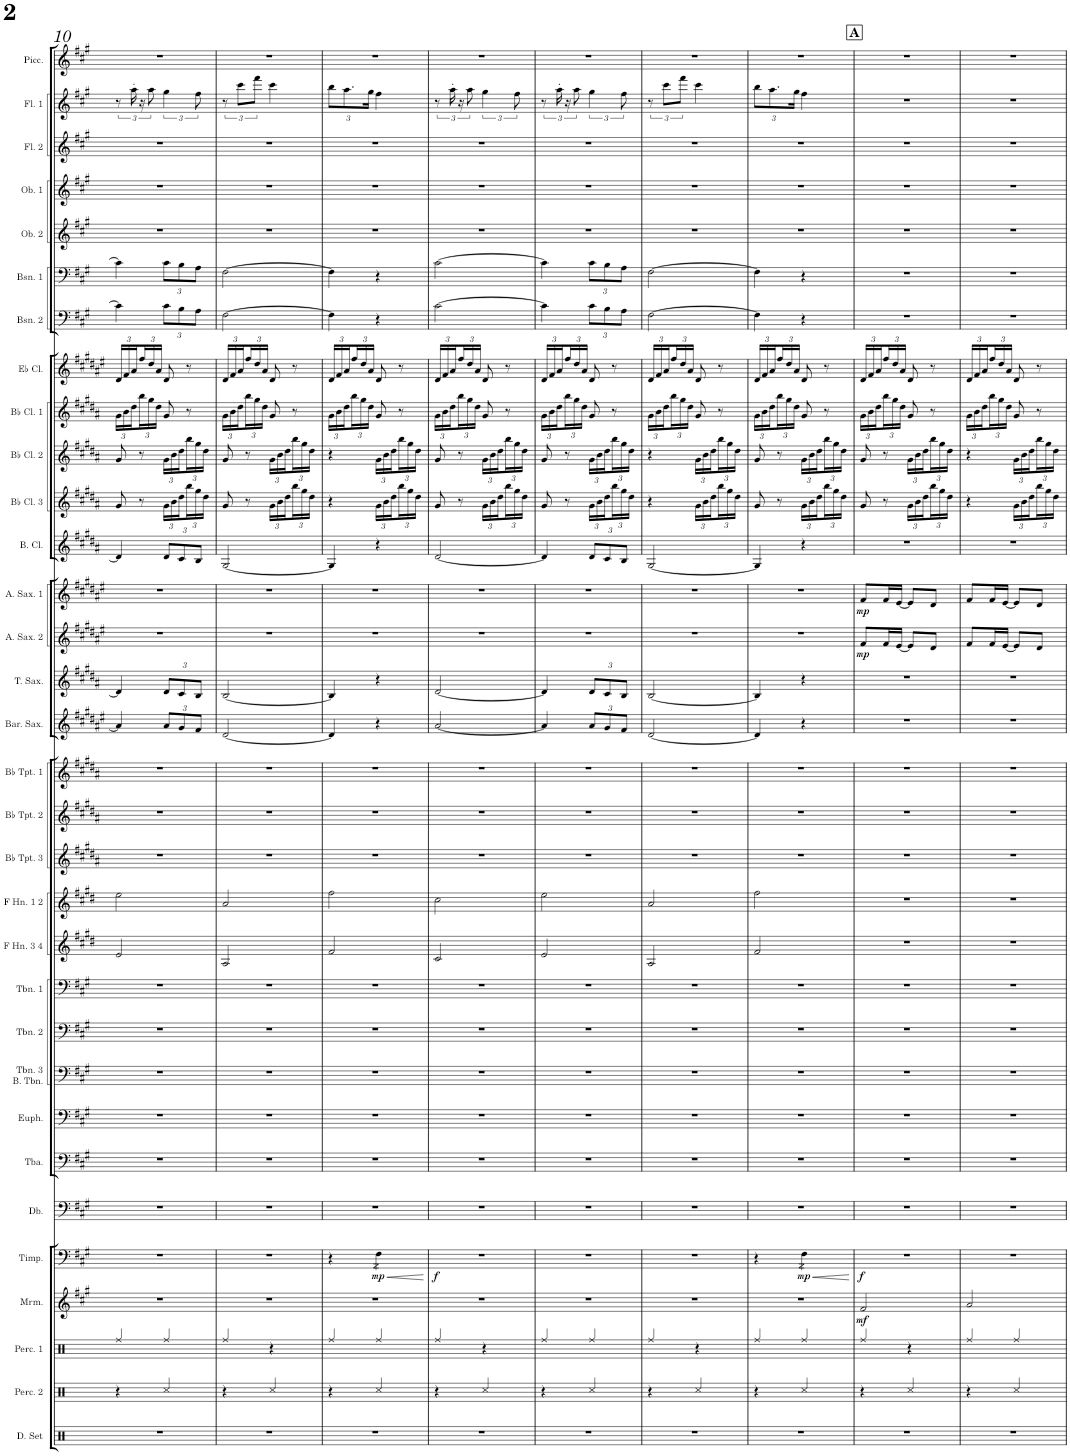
**kern	**kern	**kern	**kern	**dynam	**kern	**dynam	**kern	**kern	**kern	**kern	**kern	**kern	**kern	**kern	**kern	**kern	**kern	**kern	**kern	**kern	**dynam	**kern	**dynam	**kern	**kern	**kern	**kern	**kern	**kern	**kern	**kern	**kern	**kern	**kern	**kern
*part32	*part31	*part30	*part29	*part29	*part28	*part28	*part27	*part26	*part25	*part24	*part23	*part22	*part21	*part20	*part19	*part18	*part17	*part16	*part15	*part14	*part14	*part13	*part13	*part12	*part11	*part10	*part9	*part8	*part7	*part6	*part5	*part4	*part3	*part2	*part1
*staff32	*staff31	*staff30	*staff29	*staff29	*staff28	*staff28	*staff27	*staff26	*staff25	*staff24	*staff23	*staff22	*staff21	*staff20	*staff19	*staff18	*staff17	*staff16	*staff15	*staff14	*staff14	*staff13	*staff13	*staff12	*staff11	*staff10	*staff9	*staff8	*staff7	*staff6	*staff5	*staff4	*staff3	*staff2	*staff1
*I"Drumset	*I"Percussion 2	*I"Percussion 1	*I"Marimba	*	*I"Timpani	*	*I"Double Bass	*I"Tuba	*I"Euphonium	*I"Trombone 3 &amp; Bass Trombone	*I"Trombone 2	*I"Trombone 1	*I"F Horn 3 &amp; 4	*I"F Horn 1 &amp; 2	*I"Bb Trumpet 3	*I"Bb Trumpet 2	*I"Bb Trumpet 1	*I"Baritone Saxophone	*I"Tenor Saxophone	*I"Alto Saxophone 2	*	*I"Alto Saxophone 1	*	*I"Bass Clarinet	*I"Bb Clarinet 3	*I"Bb Clarinet 2	*I"Bb Clarinet 1	*I"Eb Clarinet	*I"Bassoon 2	*I"Bassoon 1	*I"Oboe 2	*I"Oboe 1	*I"Flute 2	*I"Flute 1	*I"Piccolo
*I'D. Set	*I'Perc. 2	*I'Perc. 1	*I'Mrm.	*	*I'Timp.	*	*I'Db.	*I'Tba.	*I'Euph.	*I'Tbn. 3 B. Tbn.	*I'Tbn. 2	*I'Tbn. 1	*I'F Hn. 3 4	*I'F Hn. 1 2	*I'Bb Tpt. 3	*I'Bb Tpt. 2	*I'Bb Tpt. 1	*I'Bar. Sax.	*I'T. Sax.	*I'A. Sax. 2	*	*I'A. Sax. 1	*	*I'B. Cl.	*I'Bb Cl. 3	*I'Bb Cl. 2	*I'Bb Cl. 1	*I'Eb Cl.	*I'Bsn. 2	*I'Bsn. 1	*I'Ob. 2	*I'Ob. 1	*I'Fl. 2	*I'Fl. 1	*I'Picc.
!!LO:PB:g=z
*clefX	*clefX	*clefX	*clefG2	*	*clefF4	*	*clefF4	*clefF4	*clefF4	*clefF4	*clefF4	*clefF4	*clefG2	*clefG2	*clefG2	*clefG2	*clefG2	*clefG2	*clefG2	*clefG2	*	*clefG2	*	*clefG2	*clefG2	*clefG2	*clefG2	*clefG2	*clefF4	*clefF4	*clefG2	*clefG2	*clefG2	*clefG2	*clefG2
*	*	*	*	*	*	*	*Trd7c12	*	*	*	*	*	*Trd4c7	*Trd4c7	*Trd1c2	*Trd1c2	*Trd1c2	*Trd12c21	*Trd8c14	*Trd5c9	*	*Trd5c9	*	*Trd8c14	*Trd1c2	*Trd1c2	*Trd1c2	*Trd1c2	*	*	*	*	*	*	*Trd-7c-12
*k[]	*k[]	*k[]	*k[f#c#g#]	*	*k[f#c#g#]	*	*k[f#c#g#]	*k[f#c#g#]	*k[f#c#g#]	*k[f#c#g#]	*k[f#c#g#]	*k[f#c#g#]	*k[f#c#g#d#]	*k[f#c#g#d#]	*k[f#c#g#d#a#]	*k[f#c#g#d#a#]	*k[f#c#g#d#a#]	*k[f#c#g#d#a#e#]	*k[f#c#g#d#a#]	*k[f#c#g#d#a#e#]	*	*k[f#c#g#d#a#e#]	*	*k[f#c#g#d#a#]	*k[f#c#g#d#a#]	*k[f#c#g#d#a#]	*k[f#c#g#d#a#]	*k[f#c#g#d#a#e#]	*k[f#c#g#]	*k[f#c#g#]	*k[f#c#g#]	*k[f#c#g#]	*k[f#c#g#]	*k[f#c#g#]	*k[f#c#g#]
*M2/4	*M2/4	*M2/4	*M2/4	*	*M2/4	*	*M2/4	*M2/4	*M2/4	*M2/4	*M2/4	*M2/4	*M2/4	*M2/4	*M2/4	*M2/4	*M2/4	*M2/4	*M2/4	*M2/4	*	*M2/4	*	*M2/4	*M2/4	*M2/4	*M2/4	*M2/4	*M2/4	*M2/4	*M2/4	*M2/4	*M2/4	*M2/4	*M2/4
*	*	*	*	*	*	*	*	*	*	*	*	*	*	*	*	*	*	*	*	*	*	*	*	*	*	*	*Xbrackettup	*Xbrackettup	*	*	*	*	*	*	*
=10	=10	=10	=10	=10	=10	=10	=10	=10	=10	=10	=10	=10	=10	=10	=10	=10	=10	=10	=10	=10	=10	=10	=10	=10	=10	=10	=10	=10	=10	=10	=10	=10	=10	=10	=10
2r	4r	4Rff/	2r	.	2r	.	2r	2r	2r	2r	2r	2r	2e/	2ee\	2r	2r	2r	4a#/]	4d#/]	2r	.	2r	.	4d#/]	8g#/	8g#/	24g#\LL	24d#/LL	4c#\]	4c#\]	2r	2r	2r	12r	2r
.	.	.	.	.	.	.	.	.	.	.	.	.	.	.	.	.	.	.	.	.	.	.	.	.	.	.	24b\	24f#/	.	.	.	.	.	.	.
.	.	.	.	.	.	.	.	.	.	.	.	.	.	.	.	.	.	.	.	.	.	.	.	.	.	.	24dd#\	24a#/	.	.	.	.	.	24aa'>\	.
.	.	.	.	.	.	.	.	.	.	.	.	.	.	.	.	.	.	.	.	.	.	.	.	.	8r	8r	24bb\	24ff#/	.	.	.	.	.	24r	.
.	.	.	.	.	.	.	.	.	.	.	.	.	.	.	.	.	.	.	.	.	.	.	.	.	.	.	24gg#\	24dd#/	.	.	.	.	.	12aa\	.
.	.	.	.	.	.	.	.	.	.	.	.	.	.	.	.	.	.	.	.	.	.	.	.	.	.	.	24dd#\JJ	24a#/JJ	.	.	.	.	.	.	.
*	*	*	*	*	*	*	*	*	*	*	*	*	*	*	*	*	*	*Xbrackettup	*Xbrackettup	*	*	*	*	*Xbrackettup	*Xbrackettup	*Xbrackettup	*	*	*Xbrackettup	*Xbrackettup	*	*	*	*	*
.	4Rcc/	4Rff/	.	.	.	.	.	.	.	.	.	.	.	.	.	.	.	12a#/L	12d#/L	.	.	.	.	12d#/L	24g#\LL	24g#\LL	8g#/	8d#/	12c#\L	12c#\L	.	.	.	6gg#\	.
.	.	.	.	.	.	.	.	.	.	.	.	.	.	.	.	.	.	.	.	.	.	.	.	.	24b\	24b\	.	.	.	.	.	.	.	.	.
.	.	.	.	.	.	.	.	.	.	.	.	.	.	.	.	.	.	12g#/	12c#/	.	.	.	.	12c#/	24dd#\	24dd#\	.	.	12B\	12B\	.	.	.	.	.
.	.	.	.	.	.	.	.	.	.	.	.	.	.	.	.	.	.	.	.	.	.	.	.	.	24bb\	24bb\	8r	8r	.	.	.	.	.	.	.
.	.	.	.	.	.	.	.	.	.	.	.	.	.	.	.	.	.	12f#/J	12B/J	.	.	.	.	12B/J	24gg#\	24gg#\	.	.	12A\J	12A\J	.	.	.	12ff#\	.
.	.	.	.	.	.	.	.	.	.	.	.	.	.	.	.	.	.	.	.	.	.	.	.	.	24dd#\JJ	24dd#\JJ	.	.	.	.	.	.	.	.	.
=11	=11	=11	=11	=11	=11	=11	=11	=11	=11	=11	=11	=11	=11	=11	=11	=11	=11	=11	=11	=11	=11	=11	=11	=11	=11	=11	=11	=11	=11	=11	=11	=11	=11	=11	=11
2r	4r	4Rff/	2r	.	2r	.	2r	2r	2r	2r	2r	2r	2A/	2a/	2r	2r	2r	[2d#/	[2B/	2r	.	2r	.	[2G#/	8g#/	8g#/	24g#\LL	24d#/LL	[2F#\	[2F#\	2r	2r	2r	12r	2r
.	.	.	.	.	.	.	.	.	.	.	.	.	.	.	.	.	.	.	.	.	.	.	.	.	.	.	24b\	24f#/	.	.	.	.	.	.	.
.	.	.	.	.	.	.	.	.	.	.	.	.	.	.	.	.	.	.	.	.	.	.	.	.	.	.	24dd#\	24a#/	.	.	.	.	.	12ccc#\L	.
.	.	.	.	.	.	.	.	.	.	.	.	.	.	.	.	.	.	.	.	.	.	.	.	.	8r	8r	24bb\	24ff#/	.	.	.	.	.	.	.
.	.	.	.	.	.	.	.	.	.	.	.	.	.	.	.	.	.	.	.	.	.	.	.	.	.	.	24gg#\	24dd#/	.	.	.	.	.	12fff#\J	.
.	.	.	.	.	.	.	.	.	.	.	.	.	.	.	.	.	.	.	.	.	.	.	.	.	.	.	24dd#\JJ	24a#/JJ	.	.	.	.	.	.	.
.	4Rcc/	4r	.	.	.	.	.	.	.	.	.	.	.	.	.	.	.	.	.	.	.	.	.	.	24g#\LL	24g#\LL	8g#/	8d#/	.	.	.	.	.	4ccc#\	.
.	.	.	.	.	.	.	.	.	.	.	.	.	.	.	.	.	.	.	.	.	.	.	.	.	24b\	24b\	.	.	.	.	.	.	.	.	.
.	.	.	.	.	.	.	.	.	.	.	.	.	.	.	.	.	.	.	.	.	.	.	.	.	24dd#\	24dd#\	.	.	.	.	.	.	.	.	.
.	.	.	.	.	.	.	.	.	.	.	.	.	.	.	.	.	.	.	.	.	.	.	.	.	24bb\	24bb\	8r	8r	.	.	.	.	.	.	.
.	.	.	.	.	.	.	.	.	.	.	.	.	.	.	.	.	.	.	.	.	.	.	.	.	24gg#\	24gg#\	.	.	.	.	.	.	.	.	.
.	.	.	.	.	.	.	.	.	.	.	.	.	.	.	.	.	.	.	.	.	.	.	.	.	24dd#\JJ	24dd#\JJ	.	.	.	.	.	.	.	.	.
=12	=12	=12	=12	=12	=12	=12	=12	=12	=12	=12	=12	=12	=12	=12	=12	=12	=12	=12	=12	=12	=12	=12	=12	=12	=12	=12	=12	=12	=12	=12	=12	=12	=12	=12	=12
*	*	*	*	*	*	*	*	*	*	*	*	*	*	*	*	*	*	*	*	*	*	*	*	*	*	*	*	*	*	*	*	*	*	*Xbrackettup	*
2r	4r	4Rff/	2r	.	4r	.	2r	2r	2r	2r	2r	2r	2f#/	2ff#\	2r	2r	2r	4d#/]	4B/]	2r	.	2r	.	4G#/]	4r	4r	24g#\LL	24d#/LL	4F#\]	4F#\]	2r	2r	2r	12bb\L	2r
.	.	.	.	.	.	.	.	.	.	.	.	.	.	.	.	.	.	.	.	.	.	.	.	.	.	.	24b\	24f#/	.	.	.	.	.	.	.
.	.	.	.	.	.	.	.	.	.	.	.	.	.	.	.	.	.	.	.	.	.	.	.	.	.	.	24dd#\	24a#/	.	.	.	.	.	12.aa\	.
.	.	.	.	.	.	.	.	.	.	.	.	.	.	.	.	.	.	.	.	.	.	.	.	.	.	.	24bb\	24ff#/	.	.	.	.	.	.	.
.	.	.	.	.	.	.	.	.	.	.	.	.	.	.	.	.	.	.	.	.	.	.	.	.	.	.	24gg#\	24dd#/	.	.	.	.	.	.	.
.	.	.	.	.	.	.	.	.	.	.	.	.	.	.	.	.	.	.	.	.	.	.	.	.	.	.	24dd#\JJ	24a#/JJ	.	.	.	.	.	24gg#\Jk	.
!	!	!	!	!	!	!LO:HP:b	!	!	!	!	!	!	!	!	!	!	!	!	!	!	!	!	!	!	!	!	!	!	!	!	!	!	!	!	!
!	!	!	!	!	!	!LO:DY:n=1:b	!	!	!	!	!	!	!	!	!	!	!	!	!	!	!	!	!	!	!	!	!	!	!	!	!	!	!	!	!
.	4Rcc/	4Rff/	.	.	4F#@4@\	< mp	.	.	.	.	.	.	.	.	.	.	.	4r	4r	.	.	.	.	4r	24g#\LL	24g#\LL	8g#/	8d#/	4r	4r	.	.	.	4ff#\	.
.	.	.	.	.	.	.	.	.	.	.	.	.	.	.	.	.	.	.	.	.	.	.	.	.	24b\	24b\	.	.	.	.	.	.	.	.	.
.	.	.	.	.	.	.	.	.	.	.	.	.	.	.	.	.	.	.	.	.	.	.	.	.	24dd#\	24dd#\	.	.	.	.	.	.	.	.	.
.	.	.	.	.	.	.	.	.	.	.	.	.	.	.	.	.	.	.	.	.	.	.	.	.	24bb\	24bb\	8r	8r	.	.	.	.	.	.	.
.	.	.	.	.	.	.	.	.	.	.	.	.	.	.	.	.	.	.	.	.	.	.	.	.	24gg#\	24gg#\	.	.	.	.	.	.	.	.	.
.	.	.	.	.	.	.	.	.	.	.	.	.	.	.	.	.	.	.	.	.	.	.	.	.	24dd#\JJ	24dd#\JJ	.	.	.	.	.	.	.	.	.
.	.	.	.	.	.	[	.	.	.	.	.	.	.	.	.	.	.	.	.	.	.	.	.	.	.	.	.	.	.	.	.	.	.	.	.
=13	=13	=13	=13	=13	=13	=13	=13	=13	=13	=13	=13	=13	=13	=13	=13	=13	=13	=13	=13	=13	=13	=13	=13	=13	=13	=13	=13	=13	=13	=13	=13	=13	=13	=13	=13
*	*	*	*	*	*	*	*	*	*	*	*	*	*	*	*	*	*	*	*	*	*	*	*	*	*	*	*	*	*	*	*	*	*	*brackettup	*
!	!	!	!	!	!	!LO:DY:b	!	!	!	!	!	!	!	!	!	!	!	!	!	!	!	!	!	!	!	!	!	!	!	!	!	!	!	!	!
2r	4r	4Rff/	2r	.	2r	f	2r	2r	2r	2r	2r	2r	2c#/	2cc#\	2r	2r	2r	[2a#/	[2d#/	2r	.	2r	.	[2d#/	8g#/	8g#/	24g#\LL	24d#/LL	[2c#\	[2c#\	2r	2r	2r	12r	2r
.	.	.	.	.	.	.	.	.	.	.	.	.	.	.	.	.	.	.	.	.	.	.	.	.	.	.	24b\	24f#/	.	.	.	.	.	.	.
.	.	.	.	.	.	.	.	.	.	.	.	.	.	.	.	.	.	.	.	.	.	.	.	.	.	.	24dd#\	24a#/	.	.	.	.	.	24aa'>\	.
.	.	.	.	.	.	.	.	.	.	.	.	.	.	.	.	.	.	.	.	.	.	.	.	.	8r	8r	24bb\	24ff#/	.	.	.	.	.	24r	.
.	.	.	.	.	.	.	.	.	.	.	.	.	.	.	.	.	.	.	.	.	.	.	.	.	.	.	24gg#\	24dd#/	.	.	.	.	.	12aa\	.
.	.	.	.	.	.	.	.	.	.	.	.	.	.	.	.	.	.	.	.	.	.	.	.	.	.	.	24dd#\JJ	24a#/JJ	.	.	.	.	.	.	.
.	4Rcc/	4r	.	.	.	.	.	.	.	.	.	.	.	.	.	.	.	.	.	.	.	.	.	.	24g#\LL	24g#\LL	8g#/	8d#/	.	.	.	.	.	6gg#\	.
.	.	.	.	.	.	.	.	.	.	.	.	.	.	.	.	.	.	.	.	.	.	.	.	.	24b\	24b\	.	.	.	.	.	.	.	.	.
.	.	.	.	.	.	.	.	.	.	.	.	.	.	.	.	.	.	.	.	.	.	.	.	.	24dd#\	24dd#\	.	.	.	.	.	.	.	.	.
.	.	.	.	.	.	.	.	.	.	.	.	.	.	.	.	.	.	.	.	.	.	.	.	.	24bb\	24bb\	8r	8r	.	.	.	.	.	.	.
.	.	.	.	.	.	.	.	.	.	.	.	.	.	.	.	.	.	.	.	.	.	.	.	.	24gg#\	24gg#\	.	.	.	.	.	.	.	12ff#\	.
.	.	.	.	.	.	.	.	.	.	.	.	.	.	.	.	.	.	.	.	.	.	.	.	.	24dd#\JJ	24dd#\JJ	.	.	.	.	.	.	.	.	.
=14	=14	=14	=14	=14	=14	=14	=14	=14	=14	=14	=14	=14	=14	=14	=14	=14	=14	=14	=14	=14	=14	=14	=14	=14	=14	=14	=14	=14	=14	=14	=14	=14	=14	=14	=14
2r	4r	4Rff/	2r	.	2r	.	2r	2r	2r	2r	2r	2r	2e/	2ee\	2r	2r	2r	4a#/]	4d#/]	2r	.	2r	.	4d#/]	8g#/	8g#/	24g#\LL	24d#/LL	4c#\]	4c#\]	2r	2r	2r	12r	2r
.	.	.	.	.	.	.	.	.	.	.	.	.	.	.	.	.	.	.	.	.	.	.	.	.	.	.	24b\	24f#/	.	.	.	.	.	.	.
.	.	.	.	.	.	.	.	.	.	.	.	.	.	.	.	.	.	.	.	.	.	.	.	.	.	.	24dd#\	24a#/	.	.	.	.	.	24aa'>\	.
.	.	.	.	.	.	.	.	.	.	.	.	.	.	.	.	.	.	.	.	.	.	.	.	.	8r	8r	24bb\	24ff#/	.	.	.	.	.	24r	.
.	.	.	.	.	.	.	.	.	.	.	.	.	.	.	.	.	.	.	.	.	.	.	.	.	.	.	24gg#\	24dd#/	.	.	.	.	.	12aa\	.
.	.	.	.	.	.	.	.	.	.	.	.	.	.	.	.	.	.	.	.	.	.	.	.	.	.	.	24dd#\JJ	24a#/JJ	.	.	.	.	.	.	.
.	4Rcc/	4Rff/	.	.	.	.	.	.	.	.	.	.	.	.	.	.	.	12a#/L	12d#/L	.	.	.	.	12d#/L	24g#\LL	24g#\LL	8g#/	8d#/	12c#\L	12c#\L	.	.	.	6gg#\	.
.	.	.	.	.	.	.	.	.	.	.	.	.	.	.	.	.	.	.	.	.	.	.	.	.	24b\	24b\	.	.	.	.	.	.	.	.	.
.	.	.	.	.	.	.	.	.	.	.	.	.	.	.	.	.	.	12g#/	12c#/	.	.	.	.	12c#/	24dd#\	24dd#\	.	.	12B\	12B\	.	.	.	.	.
.	.	.	.	.	.	.	.	.	.	.	.	.	.	.	.	.	.	.	.	.	.	.	.	.	24bb\	24bb\	8r	8r	.	.	.	.	.	.	.
.	.	.	.	.	.	.	.	.	.	.	.	.	.	.	.	.	.	12f#/J	12B/J	.	.	.	.	12B/J	24gg#\	24gg#\	.	.	12A\J	12A\J	.	.	.	12ff#\	.
.	.	.	.	.	.	.	.	.	.	.	.	.	.	.	.	.	.	.	.	.	.	.	.	.	24dd#\JJ	24dd#\JJ	.	.	.	.	.	.	.	.	.
=15	=15	=15	=15	=15	=15	=15	=15	=15	=15	=15	=15	=15	=15	=15	=15	=15	=15	=15	=15	=15	=15	=15	=15	=15	=15	=15	=15	=15	=15	=15	=15	=15	=15	=15	=15
2r	4r	4Rff/	2r	.	2r	.	2r	2r	2r	2r	2r	2r	2A/	2a/	2r	2r	2r	[2d#/	[2B/	2r	.	2r	.	[2G#/	4r	4r	24g#\LL	24d#/LL	[2F#\	[2F#\	2r	2r	2r	12r	2r
.	.	.	.	.	.	.	.	.	.	.	.	.	.	.	.	.	.	.	.	.	.	.	.	.	.	.	24b\	24f#/	.	.	.	.	.	.	.
.	.	.	.	.	.	.	.	.	.	.	.	.	.	.	.	.	.	.	.	.	.	.	.	.	.	.	24dd#\	24a#/	.	.	.	.	.	12ccc#\L	.
.	.	.	.	.	.	.	.	.	.	.	.	.	.	.	.	.	.	.	.	.	.	.	.	.	.	.	24bb\	24ff#/	.	.	.	.	.	.	.
.	.	.	.	.	.	.	.	.	.	.	.	.	.	.	.	.	.	.	.	.	.	.	.	.	.	.	24gg#\	24dd#/	.	.	.	.	.	12fff#\J	.
.	.	.	.	.	.	.	.	.	.	.	.	.	.	.	.	.	.	.	.	.	.	.	.	.	.	.	24dd#\JJ	24a#/JJ	.	.	.	.	.	.	.
.	4Rcc/	4r	.	.	.	.	.	.	.	.	.	.	.	.	.	.	.	.	.	.	.	.	.	.	24g#\LL	24g#\LL	8g#/	8d#/	.	.	.	.	.	4ccc#\	.
.	.	.	.	.	.	.	.	.	.	.	.	.	.	.	.	.	.	.	.	.	.	.	.	.	24b\	24b\	.	.	.	.	.	.	.	.	.
.	.	.	.	.	.	.	.	.	.	.	.	.	.	.	.	.	.	.	.	.	.	.	.	.	24dd#\	24dd#\	.	.	.	.	.	.	.	.	.
.	.	.	.	.	.	.	.	.	.	.	.	.	.	.	.	.	.	.	.	.	.	.	.	.	24bb\	24bb\	8r	8r	.	.	.	.	.	.	.
.	.	.	.	.	.	.	.	.	.	.	.	.	.	.	.	.	.	.	.	.	.	.	.	.	24gg#\	24gg#\	.	.	.	.	.	.	.	.	.
.	.	.	.	.	.	.	.	.	.	.	.	.	.	.	.	.	.	.	.	.	.	.	.	.	24dd#\JJ	24dd#\JJ	.	.	.	.	.	.	.	.	.
=16	=16	=16	=16	=16	=16	=16	=16	=16	=16	=16	=16	=16	=16	=16	=16	=16	=16	=16	=16	=16	=16	=16	=16	=16	=16	=16	=16	=16	=16	=16	=16	=16	=16	=16	=16
*	*	*	*	*	*	*	*	*	*	*	*	*	*	*	*	*	*	*	*	*	*	*	*	*	*	*	*	*	*	*	*	*	*	*Xbrackettup	*
2r	4r	4Rff/	2r	.	4r	.	2r	2r	2r	2r	2r	2r	2f#/	2ff#\	2r	2r	2r	4d#/]	4B/]	2r	.	2r	.	4G#/]	8g#/	8g#/	24g#\LL	24d#/LL	4F#\]	4F#\]	2r	2r	2r	12bb\L	2r
.	.	.	.	.	.	.	.	.	.	.	.	.	.	.	.	.	.	.	.	.	.	.	.	.	.	.	24b\	24f#/	.	.	.	.	.	.	.
.	.	.	.	.	.	.	.	.	.	.	.	.	.	.	.	.	.	.	.	.	.	.	.	.	.	.	24dd#\	24a#/	.	.	.	.	.	12.aa\	.
.	.	.	.	.	.	.	.	.	.	.	.	.	.	.	.	.	.	.	.	.	.	.	.	.	8r	8r	24bb\	24ff#/	.	.	.	.	.	.	.
.	.	.	.	.	.	.	.	.	.	.	.	.	.	.	.	.	.	.	.	.	.	.	.	.	.	.	24gg#\	24dd#/	.	.	.	.	.	.	.
.	.	.	.	.	.	.	.	.	.	.	.	.	.	.	.	.	.	.	.	.	.	.	.	.	.	.	24dd#\JJ	24a#/JJ	.	.	.	.	.	24gg#\Jk	.
!	!	!	!	!	!	!LO:HP:b	!	!	!	!	!	!	!	!	!	!	!	!	!	!	!	!	!	!	!	!	!	!	!	!	!	!	!	!	!
!	!	!	!	!	!	!LO:DY:n=1:b	!	!	!	!	!	!	!	!	!	!	!	!	!	!	!	!	!	!	!	!	!	!	!	!	!	!	!	!	!
.	4Rcc/	4Rff/	.	.	4F#@4@\	< mp	.	.	.	.	.	.	.	.	.	.	.	4r	4r	.	.	.	.	4r	24g#\LL	24g#\LL	8g#/	8d#/	4r	4r	.	.	.	4ff#\	.
.	.	.	.	.	.	.	.	.	.	.	.	.	.	.	.	.	.	.	.	.	.	.	.	.	24b\	24b\	.	.	.	.	.	.	.	.	.
.	.	.	.	.	.	.	.	.	.	.	.	.	.	.	.	.	.	.	.	.	.	.	.	.	24dd#\	24dd#\	.	.	.	.	.	.	.	.	.
.	.	.	.	.	.	.	.	.	.	.	.	.	.	.	.	.	.	.	.	.	.	.	.	.	24bb\	24bb\	8r	8r	.	.	.	.	.	.	.
.	.	.	.	.	.	.	.	.	.	.	.	.	.	.	.	.	.	.	.	.	.	.	.	.	24gg#\	24gg#\	.	.	.	.	.	.	.	.	.
.	.	.	.	.	.	.	.	.	.	.	.	.	.	.	.	.	.	.	.	.	.	.	.	.	24dd#\JJ	24dd#\JJ	.	.	.	.	.	.	.	.	.
.	.	.	.	.	.	[	.	.	.	.	.	.	.	.	.	.	.	.	.	.	.	.	.	.	.	.	.	.	.	.	.	.	.	.	.
!!LO:REH:place=s1:a:B:cj:fs=14:t=A
=17	=17	=17	=17	=17	=17	=17	=17	=17	=17	=17	=17	=17	=17	=17	=17	=17	=17	=17	=17	=17	=17	=17	=17	=17	=17	=17	=17	=17	=17	=17	=17	=17	=17	=17	=17
!	!	!	!	!LO:DY:b	!	!LO:DY:b	!	!	!	!	!	!	!	!	!	!	!	!	!	!	!LO:DY:b	!	!LO:DY:b	!	!	!	!	!	!	!	!	!	!	!	!
2r	4r	4Rff/	2f#/	mf	2r	f	2r	2r	2r	2r	2r	2r	2r	2r	2r	2r	2r	2r	2r	8f#/L	mp	8f#/L	mp	2r	8g#/	8g#/	24g#\LL	24d#/LL	2r	2r	2r	2r	2r	2r	2r
.	.	.	.	.	.	.	.	.	.	.	.	.	.	.	.	.	.	.	.	.	.	.	.	.	.	.	24b\	24f#/	.	.	.	.	.	.	.
.	.	.	.	.	.	.	.	.	.	.	.	.	.	.	.	.	.	.	.	.	.	.	.	.	.	.	24dd#\	24a#/	.	.	.	.	.	.	.
.	.	.	.	.	.	.	.	.	.	.	.	.	.	.	.	.	.	.	.	16f#/L	.	16f#/L	.	.	8r	8r	24bb\	24ff#/	.	.	.	.	.	.	.
.	.	.	.	.	.	.	.	.	.	.	.	.	.	.	.	.	.	.	.	.	.	.	.	.	.	.	24gg#\	24dd#/	.	.	.	.	.	.	.
.	.	.	.	.	.	.	.	.	.	.	.	.	.	.	.	.	.	.	.	[16e#/JJ	.	[16e#/JJ	.	.	.	.	.	.	.	.	.	.	.	.	.
.	.	.	.	.	.	.	.	.	.	.	.	.	.	.	.	.	.	.	.	.	.	.	.	.	.	.	24dd#\JJ	24a#/JJ	.	.	.	.	.	.	.
.	4Rcc/	4r	.	.	.	.	.	.	.	.	.	.	.	.	.	.	.	.	.	8e#/L]	.	8e#/L]	.	.	24g#\LL	24g#\LL	8g#/	8d#/	.	.	.	.	.	.	.
.	.	.	.	.	.	.	.	.	.	.	.	.	.	.	.	.	.	.	.	.	.	.	.	.	24b\	24b\	.	.	.	.	.	.	.	.	.
.	.	.	.	.	.	.	.	.	.	.	.	.	.	.	.	.	.	.	.	.	.	.	.	.	24dd#\	24dd#\	.	.	.	.	.	.	.	.	.
.	.	.	.	.	.	.	.	.	.	.	.	.	.	.	.	.	.	.	.	8d#/J	.	8d#/J	.	.	24bb\	24bb\	8r	8r	.	.	.	.	.	.	.
.	.	.	.	.	.	.	.	.	.	.	.	.	.	.	.	.	.	.	.	.	.	.	.	.	24gg#\	24gg#\	.	.	.	.	.	.	.	.	.
.	.	.	.	.	.	.	.	.	.	.	.	.	.	.	.	.	.	.	.	.	.	.	.	.	24dd#\JJ	24dd#\JJ	.	.	.	.	.	.	.	.	.
=18	=18	=18	=18	=18	=18	=18	=18	=18	=18	=18	=18	=18	=18	=18	=18	=18	=18	=18	=18	=18	=18	=18	=18	=18	=18	=18	=18	=18	=18	=18	=18	=18	=18	=18	=18
2r	4r	4Rff/	2a/	.	2r	.	2r	2r	2r	2r	2r	2r	2r	2r	2r	2r	2r	2r	2r	8f#/L	.	8f#/L	.	2r	4r	4r	24g#\LL	24d#/LL	2r	2r	2r	2r	2r	2r	2r
.	.	.	.	.	.	.	.	.	.	.	.	.	.	.	.	.	.	.	.	.	.	.	.	.	.	.	24b\	24f#/	.	.	.	.	.	.	.
.	.	.	.	.	.	.	.	.	.	.	.	.	.	.	.	.	.	.	.	.	.	.	.	.	.	.	24dd#\	24a#/	.	.	.	.	.	.	.
.	.	.	.	.	.	.	.	.	.	.	.	.	.	.	.	.	.	.	.	16f#/L	.	16f#/L	.	.	.	.	24bb\	24ff#/	.	.	.	.	.	.	.
.	.	.	.	.	.	.	.	.	.	.	.	.	.	.	.	.	.	.	.	.	.	.	.	.	.	.	24gg#\	24dd#/	.	.	.	.	.	.	.
.	.	.	.	.	.	.	.	.	.	.	.	.	.	.	.	.	.	.	.	[16e#/JJ	.	[16e#/JJ	.	.	.	.	.	.	.	.	.	.	.	.	.
.	.	.	.	.	.	.	.	.	.	.	.	.	.	.	.	.	.	.	.	.	.	.	.	.	.	.	24dd#\JJ	24a#/JJ	.	.	.	.	.	.	.
.	4Rcc/	4Rff/	.	.	.	.	.	.	.	.	.	.	.	.	.	.	.	.	.	8e#/L]	.	8e#/L]	.	.	24g#\LL	24g#\LL	8g#/	8d#/	.	.	.	.	.	.	.
.	.	.	.	.	.	.	.	.	.	.	.	.	.	.	.	.	.	.	.	.	.	.	.	.	24b\	24b\	.	.	.	.	.	.	.	.	.
.	.	.	.	.	.	.	.	.	.	.	.	.	.	.	.	.	.	.	.	.	.	.	.	.	24dd#\	24dd#\	.	.	.	.	.	.	.	.	.
.	.	.	.	.	.	.	.	.	.	.	.	.	.	.	.	.	.	.	.	8d#/J	.	8d#/J	.	.	24bb\	24bb\	8r	8r	.	.	.	.	.	.	.
.	.	.	.	.	.	.	.	.	.	.	.	.	.	.	.	.	.	.	.	.	.	.	.	.	24gg#\	24gg#\	.	.	.	.	.	.	.	.	.
.	.	.	.	.	.	.	.	.	.	.	.	.	.	.	.	.	.	.	.	.	.	.	.	.	24dd#\JJ	24dd#\JJ	.	.	.	.	.	.	.	.	.
=	=	=	=	=	=	=	=	=	=	=	=	=	=	=	=	=	=	=	=	=	=	=	=	=	=	=	=	=	=	=	=	=	=	=	=
*-	*-	*-	*-	*-	*-	*-	*-	*-	*-	*-	*-	*-	*-	*-	*-	*-	*-	*-	*-	*-	*-	*-	*-	*-	*-	*-	*-	*-	*-	*-	*-	*-	*-	*-	*-
